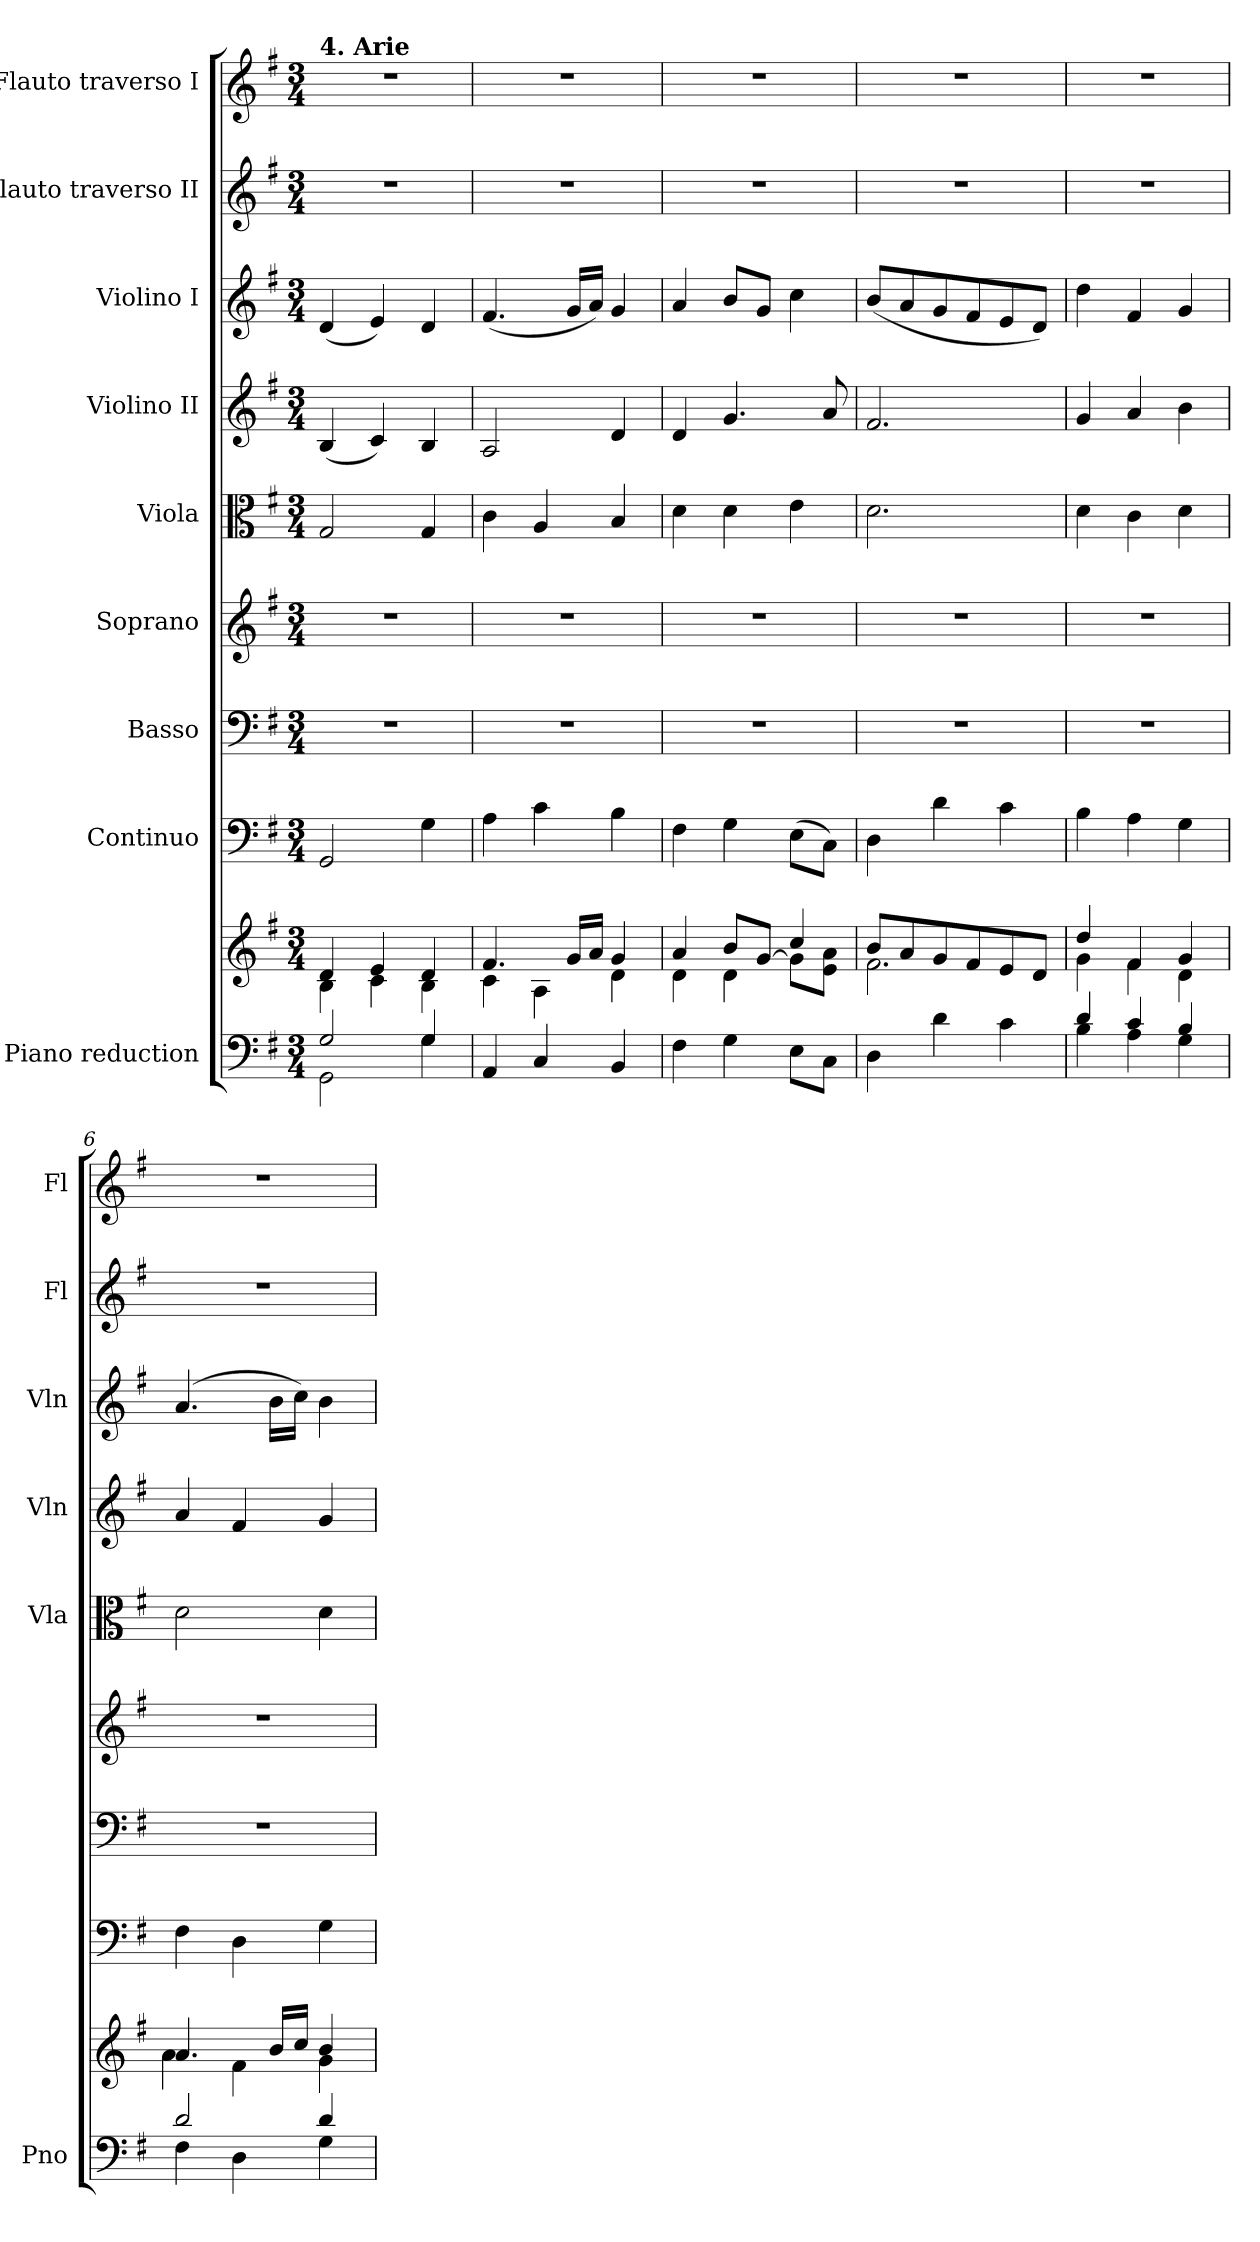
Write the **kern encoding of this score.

**kern	**kern	**kern	**kern	**kern	**kern	**kern	**kern	**kern	**kern
*part9	*part9	*part8	*part7	*part6	*part5	*part4	*part3	*part2	*part1
*staff10	*staff9	*staff8	*staff7	*staff6	*staff5	*staff4	*staff3	*staff2	*staff1
*I"Piano reduction	*	*I"Continuo	*I"Basso	*I"Soprano	*I"Viola	*I"Violino II	*I"Violino I	*I"Flauto traverso II	*I"Flauto traverso I
*I'Pno	*	*	*	*	*I'Vla	*I'Vln	*I'Vln	*I'Fl	*I'Fl
*clefF4	*clefG2	*clefF4	*clefF4	*clefG2	*clefC3	*clefG2	*clefG2	*clefG2	*clefG2
*k[f#]	*k[f#]	*k[f#]	*k[f#]	*k[f#]	*k[f#]	*k[f#]	*k[f#]	*k[f#]	*k[f#]
*M3/4	*M3/4	*M3/4	*M3/4	*M3/4	*M3/4	*M3/4	*M3/4	*M3/4	*M3/4
=1	=1	=1	=1	=1	=1	=1	=1	=1	=1
*^	*^	*	*	*	*	*	*	*	*
!	!	!	!	!	!	!	!	!	!	!	!LO:TX:a:B:t=4. Arie
2G/	2GG\	4d/	4B\	2GG/	2.r	2.r	2G/	(<4B/	(<4d/	2.r	2.r
.	.	4e/	4c\	.	.	.	.	4c/)	4e/)	.	.
4G/	4G\	4d/	4B\	4G\	.	.	4G/	4B/	4d/	.	.
*v	*v	*	*	*	*	*	*	*	*	*	*
=2	=2	=2	=2	=2	=2	=2	=2	=2	=2	=2
4AA/	4.f#/	4c\	4A\	2.r	2.r	4c\	2A/	(<4.f#/	2.r	2.r
4C/	.	4A\	4c\	.	.	4A/	.	.	.	.
.	16g/LL	.	.	.	.	.	.	16g/LL	.	.
.	16a/JJ	.	.	.	.	.	.	16a/JJ)	.	.
4BB/	4g/	4d\	4B\	.	.	4B/	4d/	4g/	.	.
=3	=3	=3	=3	=3	=3	=3	=3	=3	=3	=3
4F#\	4a/	4d\	4F#\	2.r	2.r	4d\	4d/	4a/	2.r	2.r
4G\	8b/L	4d\	4G\	.	.	4d\	4.g/	8b/L	.	.
.	[8g/J	.	.	.	.	.	.	8g/J	.	.
8E\L	4cc/	8g\L]	(>8E\L	.	.	4e\	.	4cc\	.	.
8C\J	.	8e\ 8a\J	8C\J)	.	.	.	8a/	.	.	.
=4	=4	=4	=4	=4	=4	=4	=4	=4	=4	=4
4D\	8b/L	2.f#\	4D\	2.r	2.r	2.d\	2.f#/	(<8b/L	2.r	2.r
.	8a/	.	.	.	.	.	.	8a/	.	.
4d\	8g/	.	4d\	.	.	.	.	8g/	.	.
.	8f#/	.	.	.	.	.	.	8f#/	.	.
4c\	8e/	.	4c\	.	.	.	.	8e/	.	.
.	8d/J	.	.	.	.	.	.	8d/J)	.	.
=5	=5	=5	=5	=5	=5	=5	=5	=5	=5	=5
*^	*	*	*	*	*	*	*	*	*	*
4d/	4B\	4dd/	4g\	4B\	2.r	2.r	4d\	4g/	4dd\	2.r	2.r
4c/	4A\	4f#/	4f#\	4A\	.	.	4c\	4a/	4f#/	.	.
4B/	4G\	4g/	4d\	4G\	.	.	4d\	4b\	4g/	.	.
=6	=6	=6	=6	=6	=6	=6	=6	=6	=6	=6	=6
2d/	4F#\	4.a/	4a\	4F#\	2.r	2.r	2d\	4a/	(>4.a/	2.r	2.r
.	4D\	.	4f#\	4D\	.	.	.	4f#/	.	.	.
.	.	16b/LL	.	.	.	.	.	.	16b\LL	.	.
.	.	16cc/JJ	.	.	.	.	.	.	16cc\JJ)	.	.
4d/	4G\	4b/	4g\	4G\	.	.	4d\	4g/	4b\	.	.
*v	*v	*	*	*	*	*	*	*	*	*	*
*	*v	*v	*	*	*	*	*	*	*	*
=	=	=	=	=	=	=	=	=	=
*-	*-	*-	*-	*-	*-	*-	*-	*-	*-
